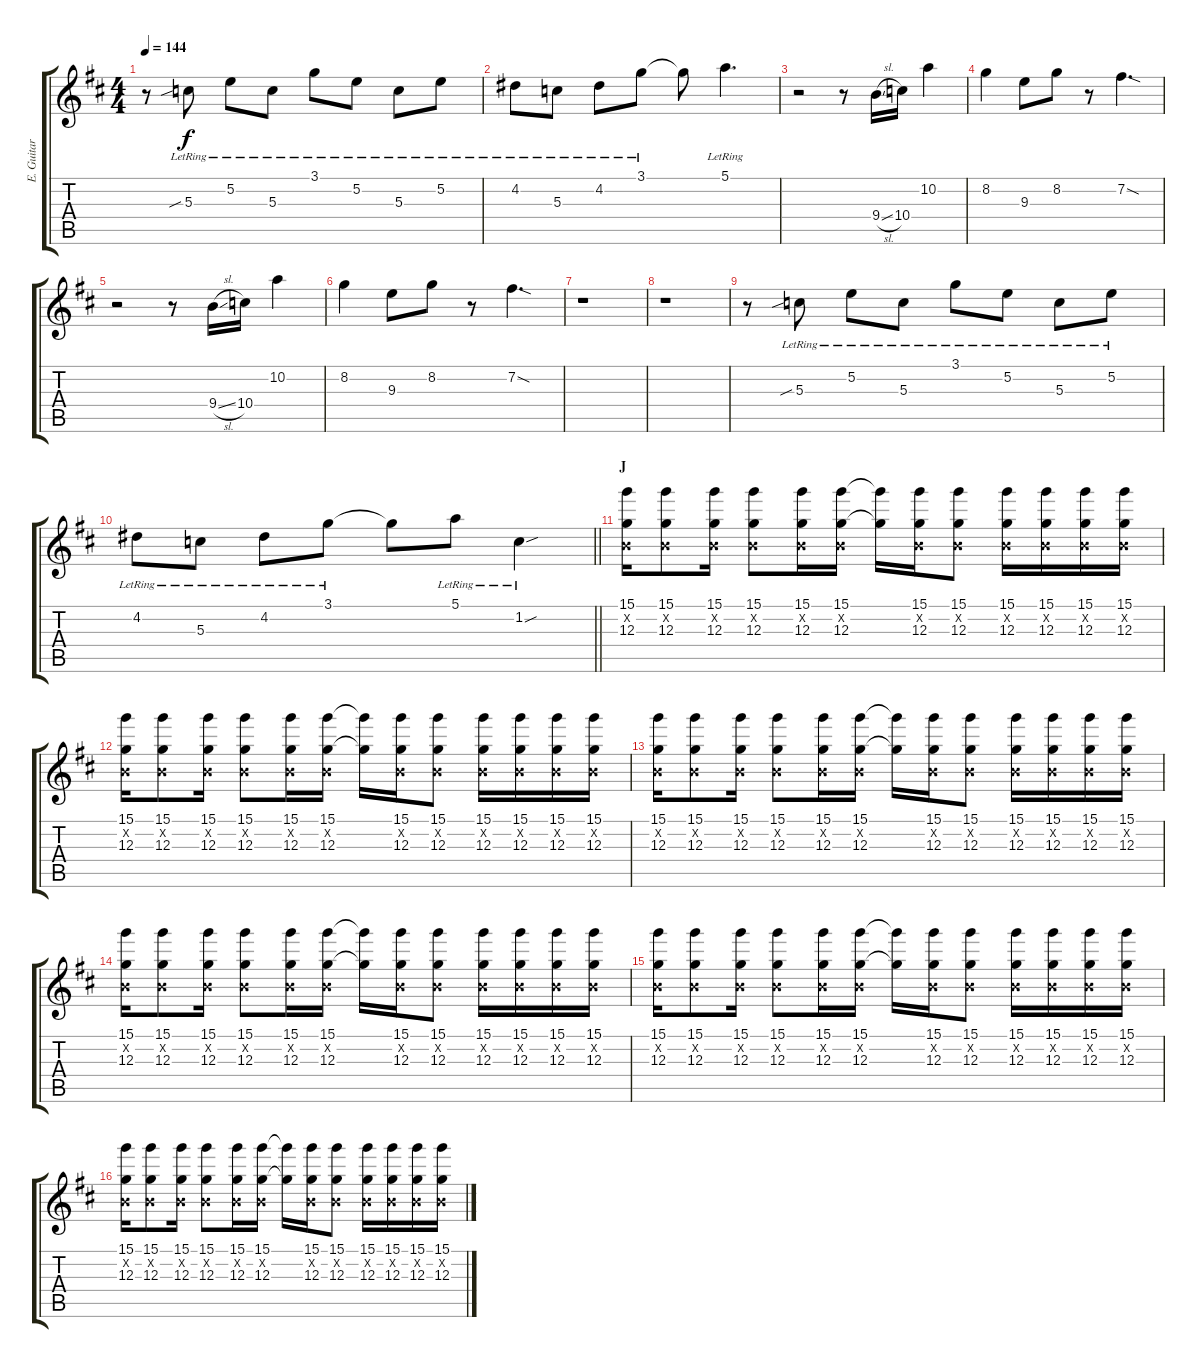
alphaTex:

\track ("E. Guitar II" "E. Guitar ") {instrument electricguitarclean}
\staff {score tabs}
\tuning (E4 B3 G3 D3 A2 E2) {hide}
\ts (4 4)
\tempo 144
\clef g2
\ks d
r.8{dy f} 5.3{sib lr}.8 5.2{lr}.8 5.3{lr}.8 3.1{lr}.8 5.2{lr}.8 5.3{lr}.8 5.2{lr}.8 |
4.2{lr}.8 5.3{lr}.8 4.2{lr}.8 3.1{lr}.8 3.1{t}.8 5.1{lr}.4{d} |
r.2 r.8 9.4{sl}.16 10.4.16 10.2.4 |
8.2.4 9.3.8 8.2.8 r.8 7.2{sod}.4{d} |
r.2 r.8 9.4{sl}.16 10.4.16 10.2.4 |
8.2.4 9.3.8 8.2.8 r.8 7.2{sod}.4{d} |
r.1 |
r.1 |
r.8 5.3{sib lr}.8 5.2{lr}.8 5.3{lr}.8 3.1{lr}.8 5.2{lr}.8 5.3{lr}.8 5.2{lr}.8 |
\barLineRight lightlight
4.2{lr}.8 5.3{lr}.8 4.2{lr}.8 3.1{lr}.8 3.1{t}.8 5.1{lr}.8 1.2{sou lr}.4 |
\section ("" "J")
(15.1 0.2{x} 12.3).16 (15.1 0.2{x} 12.3).8 (15.1 0.2{x} 12.3).16 (15.1 0.2{x} 12.3).8 (15.1 0.2{x} 12.3).16 (15.1 0.2{x} 12.3).16 (15.1{t} 12.3{t}).16 (15.1 0.2{x} 12.3).16 (15.1 0.2{x} 12.3).8 (15.1 0.2{x} 12.3).16 (15.1 0.2{x} 12.3).16 (15.1 0.2{x} 12.3).16 (15.1 0.2{x} 12.3).16 |
(15.1 0.2{x} 12.3).16 (15.1 0.2{x} 12.3).8 (15.1 0.2{x} 12.3).16 (15.1 0.2{x} 12.3).8 (15.1 0.2{x} 12.3).16 (15.1 0.2{x} 12.3).16 (15.1{t} 12.3{t}).16 (15.1 0.2{x} 12.3).16 (15.1 0.2{x} 12.3).8 (15.1 0.2{x} 12.3).16 (15.1 0.2{x} 12.3).16 (15.1 0.2{x} 12.3).16 (15.1 0.2{x} 12.3).16 |
(15.1 0.2{x} 12.3).16 (15.1 0.2{x} 12.3).8 (15.1 0.2{x} 12.3).16 (15.1 0.2{x} 12.3).8 (15.1 0.2{x} 12.3).16 (15.1 0.2{x} 12.3).16 (15.1{t} 12.3{t}).16 (15.1 0.2{x} 12.3).16 (15.1 0.2{x} 12.3).8 (15.1 0.2{x} 12.3).16 (15.1 0.2{x} 12.3).16 (15.1 0.2{x} 12.3).16 (15.1 0.2{x} 12.3).16 |
(15.1 0.2{x} 12.3).16 (15.1 0.2{x} 12.3).8 (15.1 0.2{x} 12.3).16 (15.1 0.2{x} 12.3).8 (15.1 0.2{x} 12.3).16 (15.1 0.2{x} 12.3).16 (15.1{t} 12.3{t}).16 (15.1 0.2{x} 12.3).16 (15.1 0.2{x} 12.3).8 (15.1 0.2{x} 12.3).16 (15.1 0.2{x} 12.3).16 (15.1 0.2{x} 12.3).16 (15.1 0.2{x} 12.3).16 |
(15.1 0.2{x} 12.3).16 (15.1 0.2{x} 12.3).8 (15.1 0.2{x} 12.3).16 (15.1 0.2{x} 12.3).8 (15.1 0.2{x} 12.3).16 (15.1 0.2{x} 12.3).16 (15.1{t} 12.3{t}).16 (15.1 0.2{x} 12.3).16 (15.1 0.2{x} 12.3).8 (15.1 0.2{x} 12.3).16 (15.1 0.2{x} 12.3).16 (15.1 0.2{x} 12.3).16 (15.1 0.2{x} 12.3).16 |
(15.1 0.2{x} 12.3).16 (15.1 0.2{x} 12.3).8 (15.1 0.2{x} 12.3).16 (15.1 0.2{x} 12.3).8 (15.1 0.2{x} 12.3).16 (15.1 0.2{x} 12.3).16 (15.1{t} 12.3{t}).16 (15.1 0.2{x} 12.3).16 (15.1 0.2{x} 12.3).8 (15.1 0.2{x} 12.3).16 (15.1 0.2{x} 12.3).16 (15.1 0.2{x} 12.3).16 (15.1 0.2{x} 12.3).16
